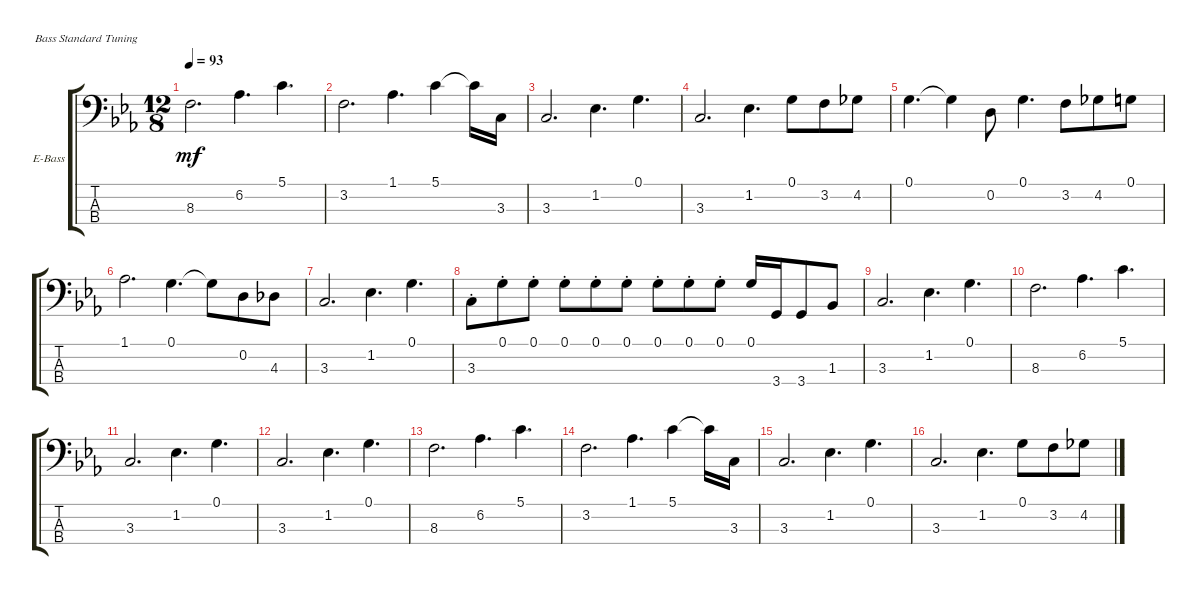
\defaultSystemsLayout 4
\bracketExtendMode groupsimilarinstruments
\firstSystemTrackNameOrientation horizontal
\otherSystemsTrackNameOrientation horizontal
\track ("Electric Bass" "E-Bass") {mute instrument electricbassfinger}
\staff {score tabs}
\tuning (G2 D2 A1 E1)
\ts (12 8)
\tempo 93
\clef f4
\ks eb
8.3.2{d dy mf} 6.2.4{d} 5.1.4{d} |
3.2.2{d} 1.1.4{d} 5.1.4 5.1{t}.16 3.3.16 |
3.3.2{d} 1.2.4{d} 0.1.4{d} |
3.3.2{d} 1.2.4{d} 0.1.8 3.2.8 4.2.8 |
0.1.4{d} 0.1{t}.4 0.2.8 0.1.4{d} 3.2.8 4.2.8 0.1.8 |
1.1.2{d} 0.1.4{d} 0.1{t}.8 0.2.8 4.3.8 |
3.3.2{d} 1.2.4{d} 0.1.4{d} |
3.3{st}.8 0.1{st}.8 0.1{st}.8 0.1{st}.8 0.1{st}.8 0.1{st}.8 0.1{st}.8 0.1{st}.8 0.1{st}.8 0.1.16 3.4.16 3.4.8 1.3.8 |
3.3.2{d} 1.2.4{d} 0.1.4{d} |
8.3.2{d} 6.2.4{d} 5.1.4{d} |
3.3.2{d} 1.2.4{d} 0.1.4{d} |
3.3.2{d} 1.2.4{d} 0.1.4{d} |
8.3.2{d} 6.2.4{d} 5.1.4{d} |
3.2.2{d} 1.1.4{d} 5.1.4 5.1{t}.16 3.3.16 |
3.3.2{d} 1.2.4{d} 0.1.4{d} |
3.3.2{d} 1.2.4{d} 0.1.8 3.2.8 4.2.8
